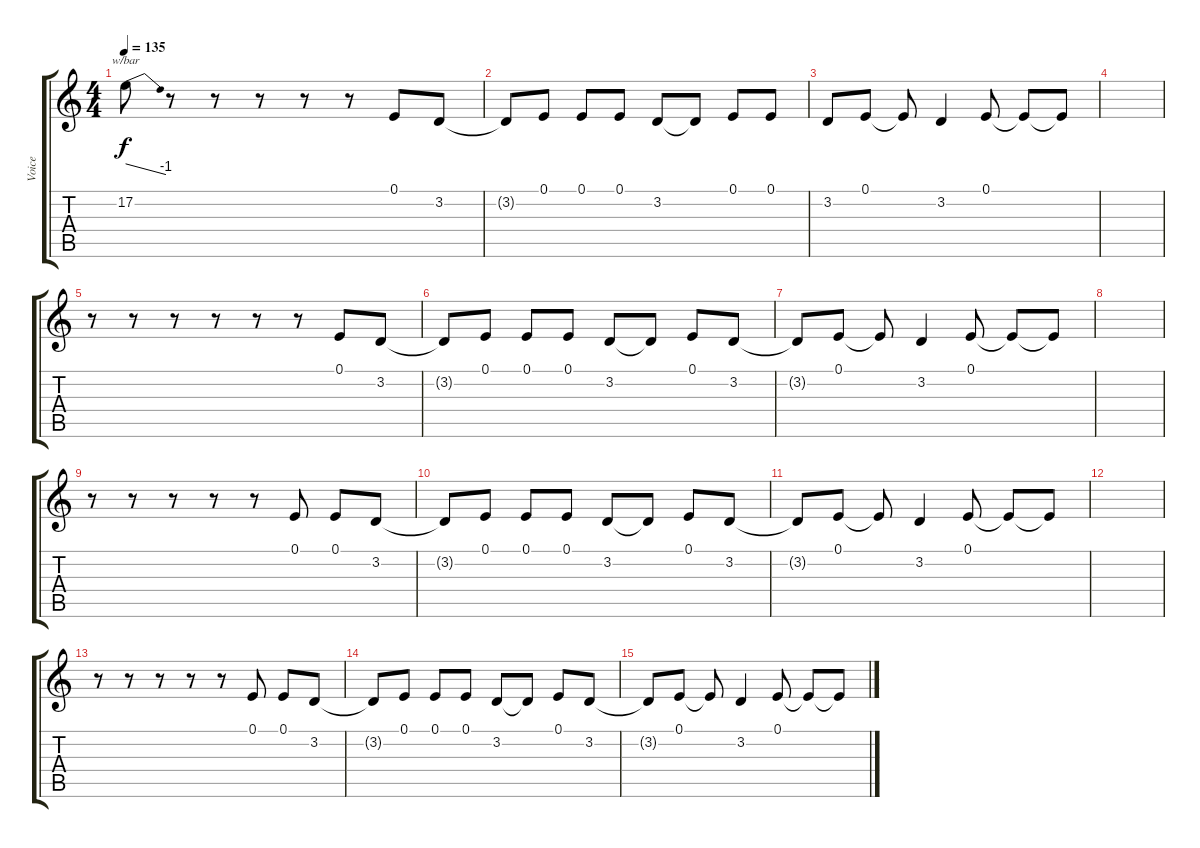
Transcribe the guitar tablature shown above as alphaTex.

\track ("Voice" "Voice") {instrument violin}
\staff {score tabs}
\tuning (E4 B3 G3 D3 A2 E2) {hide}
\ts (4 4)
\tempo 135
\clef g2
\ks c
17.2{t}.8{tbe (dive default 0 0 60 -4) dy f} r.8 r.8 r.8 r.8 r.8 0.1.8 3.2.8 |
3.2{t}.8 0.1.8 0.1.8 0.1.8 3.2.8 3.2{t}.8 0.1.8 0.1.8 |
3.2.8 0.1.8 0.1{t}.8 3.2.4 0.1.8 0.1{t}.8 0.1{t}.8 |
|
r.8 r.8 r.8 r.8 r.8 r.8 0.1.8 3.2.8 |
3.2{t}.8 0.1.8 0.1.8 0.1.8 3.2.8 3.2{t}.8 0.1.8 3.2.8 |
3.2{t}.8 0.1.8 0.1{t}.8 3.2.4 0.1.8 0.1{t}.8 0.1{t}.8 |
|
r.8 r.8 r.8 r.8 r.8 0.1.8 0.1.8 3.2.8 |
3.2{t}.8 0.1.8 0.1.8 0.1.8 3.2.8 3.2{t}.8 0.1.8 3.2.8 |
3.2{t}.8 0.1.8 0.1{t}.8 3.2.4 0.1.8 0.1{t}.8 0.1{t}.8 |
|
r.8 r.8 r.8 r.8 r.8 0.1.8 0.1.8 3.2.8 |
3.2{t}.8 0.1.8 0.1.8 0.1.8 3.2.8 3.2{t}.8 0.1.8 3.2.8 |
3.2{t}.8 0.1.8 0.1{t}.8 3.2.4 0.1.8 0.1{t}.8 0.1{t}.8
